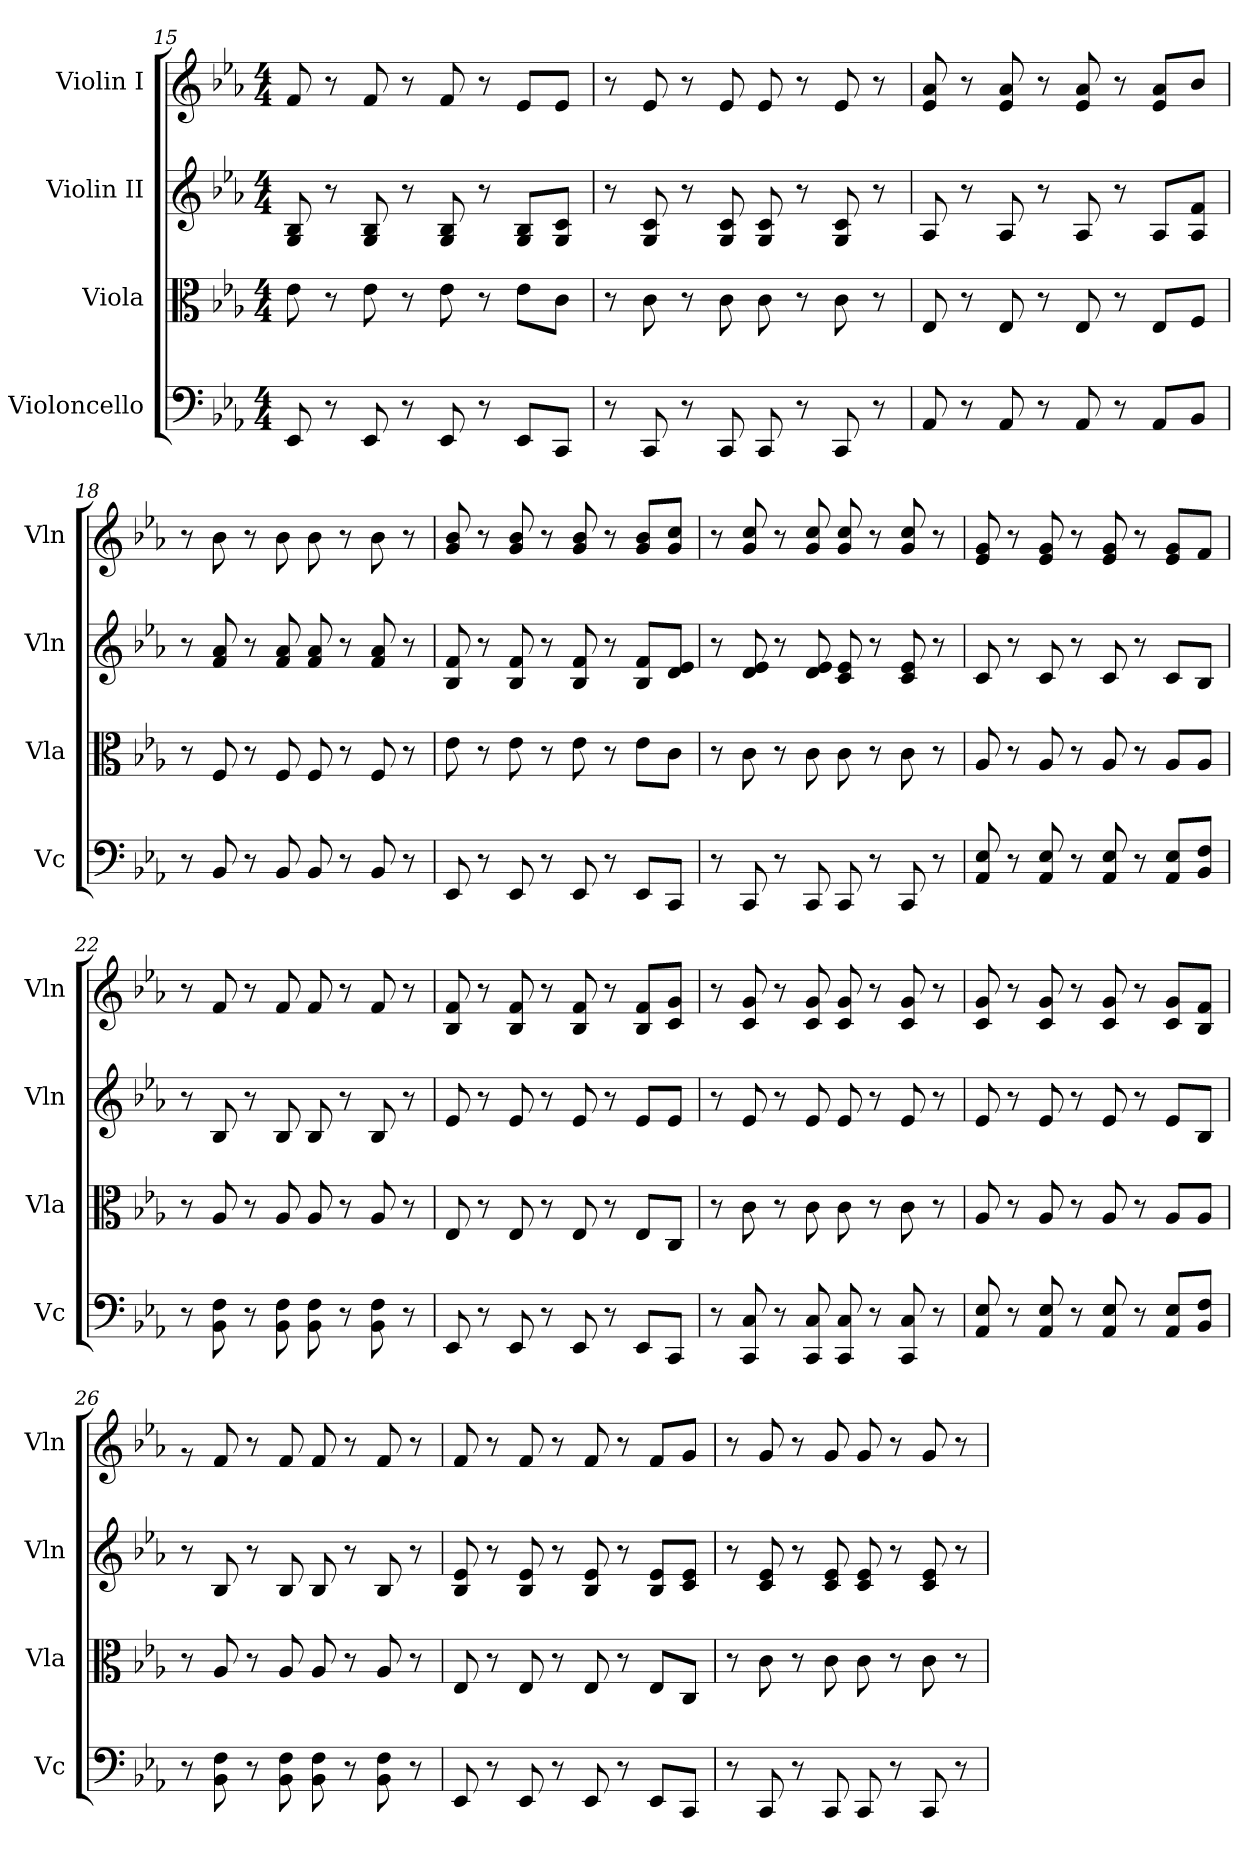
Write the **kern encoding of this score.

**kern	**kern	**kern	**kern
*part4	*part3	*part2	*part1
*staff4	*staff3	*staff2	*staff1
*I"Violoncello	*I"Viola	*I"Violin II	*I"Violin I
*I'Vc	*I'Vla	*I'Vln	*I'Vln
*clefF4	*clefC3	*clefG2	*clefG2
*k[b-e-a-]	*k[b-e-a-]	*k[b-e-a-]	*k[b-e-a-]
*M4/4	*M4/4	*M4/4	*M4/4
=15	=15	=15	=15
8EE-/	8e-\	8G/ 8B-/	8f/
8r	8r	8r	8r
8EE-/	8e-\	8G/ 8B-/	8f/
8r	8r	8r	8r
8EE-/	8e-\	8G/ 8B-/	8f/
8r	8r	8r	8r
8EE-/L	8e-\L	8G/ 8B-/L	8e-/L
8CC/J	8c\J	8G/ 8c/J	8e-/J
!!LO:LB:g=z
=16	=16	=16	=16
8r	8r	8r	8r
8CC/	8c\	8G/ 8c/	8e-/
8r	8r	8r	8r
8CC/	8c\	8G/ 8c/	8e-/
8CC/	8c\	8G/ 8c/	8e-/
8r	8r	8r	8r
8CC/	8c\	8G/ 8c/	8e-/
8r	8r	8r	8r
=17	=17	=17	=17
8AA-/	8E-/	8A-/	8e-/ 8a-/
8r	8r	8r	8r
8AA-/	8E-/	8A-/	8e-/ 8a-/
8r	8r	8r	8r
8AA-/	8E-/	8A-/	8e-/ 8a-/
8r	8r	8r	8r
8AA-/L	8E-/L	8A-/L	8e-/ 8a-/L
8BB-/J	8F/J	8A-/ 8f/J	8b-/J
=18	=18	=18	=18
8r	8r	8r	8r
8BB-/	8F/	8f/ 8a-/	8b-\
8r	8r	8r	8r
8BB-/	8F/	8f/ 8a-/	8b-\
8BB-/	8F/	8f/ 8a-/	8b-\
8r	8r	8r	8r
8BB-/	8F/	8f/ 8a-/	8b-\
8r	8r	8r	8r
=19	=19	=19	=19
8EE-/	8e-\	8B-/ 8f/	8g/ 8b-/
8r	8r	8r	8r
8EE-/	8e-\	8B-/ 8f/	8g/ 8b-/
8r	8r	8r	8r
8EE-/	8e-\	8B-/ 8f/	8g/ 8b-/
8r	8r	8r	8r
8EE-/L	8e-\L	8B-/ 8f/L	8g/ 8b-/L
8CC/J	8c\J	8d/ 8e-/J	8g/ 8cc/J
!!LO:PB:g=z
=20	=20	=20	=20
8r	8r	8r	8r
8CC/	8c\	8d/ 8e-/	8g/ 8cc/
8r	8r	8r	8r
8CC/	8c\	8d/ 8e-/	8g/ 8cc/
8CC/	8c\	8c/ 8e-/	8g/ 8cc/
8r	8r	8r	8r
8CC/	8c\	8c/ 8e-/	8g/ 8cc/
8r	8r	8r	8r
=21	=21	=21	=21
8AA-/ 8E-/	8A-/	8c/	8e-/ 8g/
8r	8r	8r	8r
8AA-/ 8E-/	8A-/	8c/	8e-/ 8g/
8r	8r	8r	8r
8AA-/ 8E-/	8A-/	8c/	8e-/ 8g/
8r	8r	8r	8r
8AA-/ 8E-/L	8A-/L	8c/L	8e-/ 8g/L
8BB-/ 8F/J	8A-/J	8B-/J	8f/J
=22	=22	=22	=22
8r	8r	8r	8r
8BB-\ 8F\	8A-/	8B-/	8f/
8r	8r	8r	8r
8BB-\ 8F\	8A-/	8B-/	8f/
8BB-\ 8F\	8A-/	8B-/	8f/
8r	8r	8r	8r
8BB-\ 8F\	8A-/	8B-/	8f/
8r	8r	8r	8r
=23	=23	=23	=23
8EE-/	8E-/	8e-/	8B-/ 8f/
8r	8r	8r	8r
8EE-/	8E-/	8e-/	8B-/ 8f/
8r	8r	8r	8r
8EE-/	8E-/	8e-/	8B-/ 8f/
8r	8r	8r	8r
8EE-/L	8E-/L	8e-/L	8B-/ 8f/L
8CC/J	8C/J	8e-/J	8c/ 8g/J
!!LO:LB:g=z
=24	=24	=24	=24
8r	8r	8r	8r
8CC/ 8C/	8c\	8e-/	8c/ 8g/
8r	8r	8r	8r
8CC/ 8C/	8c\	8e-/	8c/ 8g/
8CC/ 8C/	8c\	8e-/	8c/ 8g/
8r	8r	8r	8r
8CC/ 8C/	8c\	8e-/	8c/ 8g/
8r	8r	8r	8r
=25	=25	=25	=25
8AA-/ 8E-/	8A-/	8e-/	8c/ 8g/
8r	8r	8r	8r
8AA-/ 8E-/	8A-/	8e-/	8c/ 8g/
8r	8r	8r	8r
8AA-/ 8E-/	8A-/	8e-/	8c/ 8g/
8r	8r	8r	8r
8AA-/ 8E-/L	8A-/L	8e-/L	8c/ 8g/L
8BB-/ 8F/J	8A-/J	8B-/J	8B-/ 8f/J
=26	=26	=26	=26
8r	8r	8r	8rg
8BB-\ 8F\	8A-/	8B-/	8f/
8r	8r	8r	8r
8BB-\ 8F\	8A-/	8B-/	8f/
8BB-\ 8F\	8A-/	8B-/	8f/
8r	8r	8r	8r
8BB-\ 8F\	8A-/	8B-/	8f/
8r	8r	8r	8r
=27	=27	=27	=27
8EE-/	8E-/	8B-/ 8e-/	8f/
8r	8r	8r	8r
8EE-/	8E-/	8B-/ 8e-/	8f/
8r	8r	8r	8r
8EE-/	8E-/	8B-/ 8e-/	8f/
8r	8r	8r	8r
8EE-/L	8E-/L	8B-/ 8e-/L	8f/L
8CC/J	8C/J	8c/ 8e-/J	8g/J
!!LO:LB:g=z
=28	=28	=28	=28
8r	8r	8r	8r
8CC/	8c\	8c/ 8e-/	8g/
8r	8r	8r	8r
8CC/	8c\	8c/ 8e-/	8g/
8CC/	8c\	8c/ 8e-/	8g/
8r	8r	8r	8r
8CC/	8c\	8c/ 8e-/	8g/
8r	8r	8r	8r
=	=	=	=
*-	*-	*-	*-
